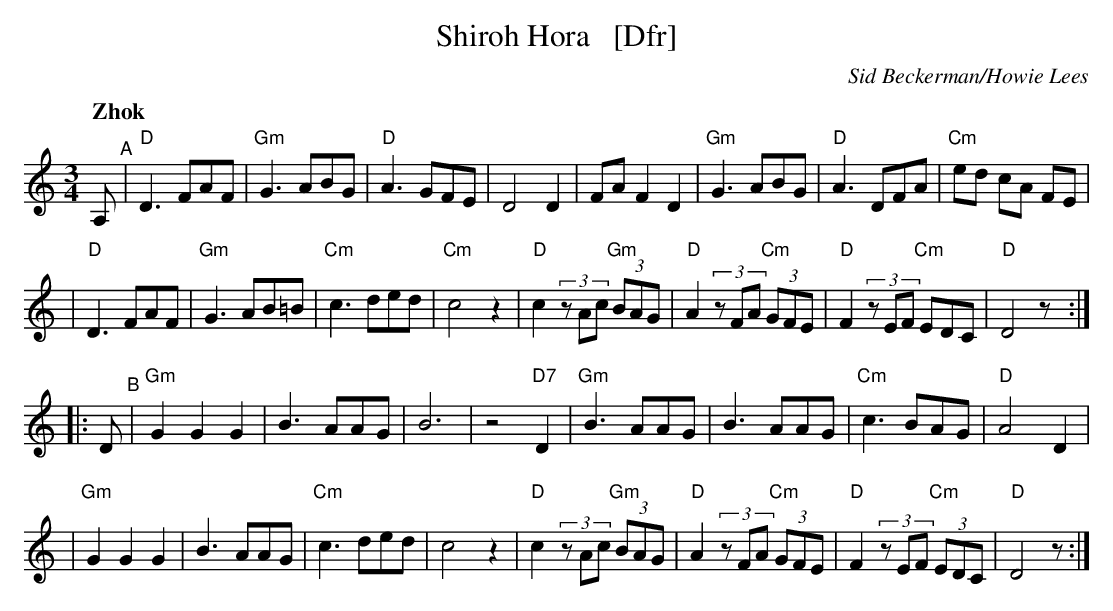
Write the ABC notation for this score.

X:1
T: Shiroh Hora   [Dfr]
O: Sid Beckerman/Howie Lees
Q: "Zhok"
M: 3/4
L: 1/8
K: _B_e^F	% D freygish
A, "^A"\
| "D"D3 FAF | "Gm"G3 ABG | "D"A3 GFE | D4 D2 \
| FA F2 D2 | "Gm"G3 ABG | "D"A3 DFA | "Cm"ed cA FE |
| "D"D3 FAF | "Gm"G3 AB=B | "Cm"c3 ded | "Cm"c4 z2 \
| "D"c2 (3zAc "Gm"(3BAG | "D"A2 (3zFA "Cm"(3GFE |\
"D"F2 (3zEF "Cm"EDC | "D"D4 z :|
|: D "^B"\
| "Gm"G2 G2 G2 | B3 AAG | B6 | z4 "D7"D2 \
| "Gm"B3 AAG | B3 AAG | "Cm"c3 BAG | "D"A4 D2 |
| "Gm"G2 G2 G2 | B3 AAG | "Cm"c3 ded | c4 z2 \
| "D"c2 (3zAc "Gm"(3BAG | "D"A2 (3zFA "Cm"(3GFE \
| "D"F2 (3zEF "Cm"(3EDC | "D"D4 z :|
